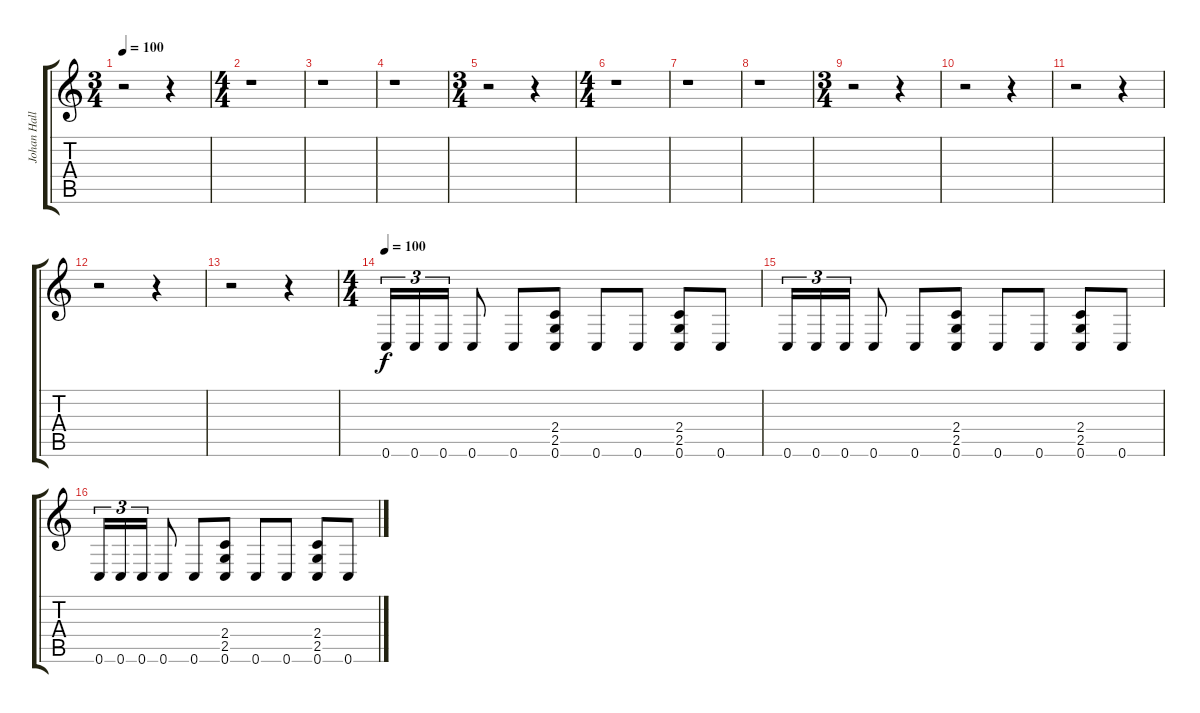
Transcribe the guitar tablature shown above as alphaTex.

\track ("Johan Hallgreen" "Johan Hall") {instrument distortionguitar}
\staff {score tabs}
\tuning (C4 G3 Eb3 Bb2 F2 C2) {hide}
\ts (3 4)
\tempo 100
\clef g2
\ks c
r.2{dy f} r.4 |
\ts (4 4)
r.1 |
r.1 |
r.1 |
\ts (3 4)
r.2 r.4 |
\ts (4 4)
r.1 |
r.1 |
r.1 |
\ts (3 4)
r.2 r.4 |
r.2 r.4 |
r.2 r.4 |
r.2 r.4 |
r.2 r.4 |
\ts (4 4)
\tempo 100
0.6.16{tu (3 2)} 0.6.16{tu (3 2)} 0.6.16{tu (3 2)} 0.6.8 0.6.8 (2.4 2.5 0.6).8 0.6.8 0.6.8 (2.4 2.5 0.6).8 0.6.8 |
0.6.16{tu (3 2)} 0.6.16{tu (3 2)} 0.6.16{tu (3 2)} 0.6.8 0.6.8 (2.4 2.5 0.6).8 0.6.8 0.6.8 (2.4 2.5 0.6).8 0.6.8 |
0.6.16{tu (3 2)} 0.6.16{tu (3 2)} 0.6.16{tu (3 2)} 0.6.8 0.6.8 (2.4 2.5 0.6).8 0.6.8 0.6.8 (2.4 2.5 0.6).8 0.6.8
